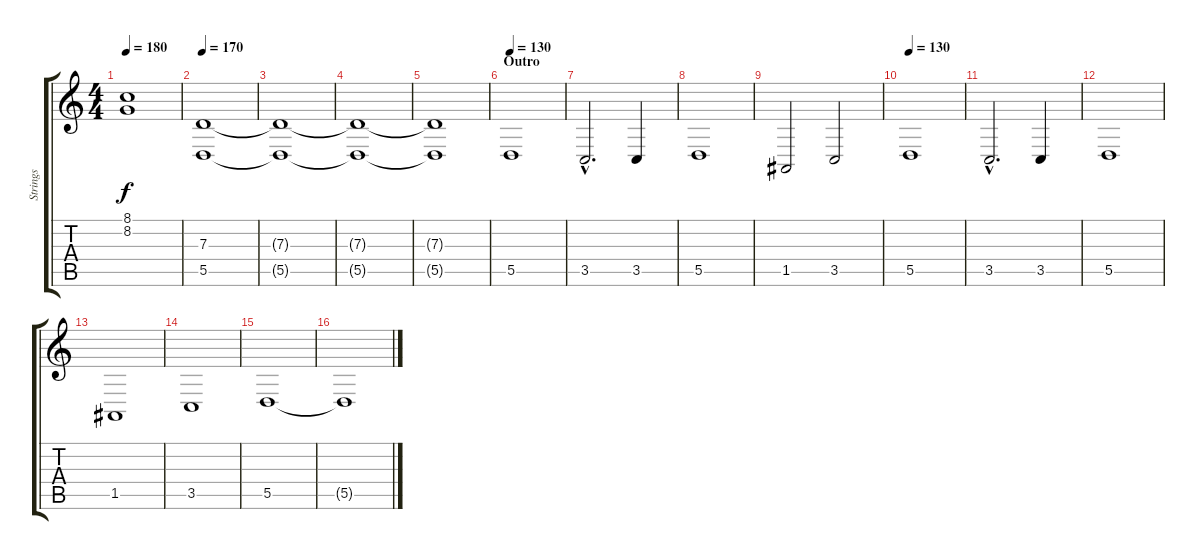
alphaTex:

\track ("Strings" "Strings") {instrument synthstrings2}
\staff {score tabs}
\tuning (E4 B3 G3 D3 A2 E2) {hide}
\ts (4 4)
\tempo 180
\clef g2
\ks c
(8.1{t} 8.2{t}).1{dy f} |
\tempo 170
(7.3 5.5).1 |
(7.3{t} 5.5{t}).1 |
(7.3{t} 5.5{t}).1{volume 10} |
(7.3{t} 5.5{t}).1 |
\section ("" "Outro")
\tempo 130
5.5.1{volume 10} |
3.5{hac}.2{d} 3.5.4 |
5.5.1 |
1.5.2 3.5.2 |
\tempo 130
5.5.1 |
3.5{hac}.2{d} 3.5.4 |
5.5.1 |
1.5.1 |
3.5.1 |
5.5.1 |
5.5{t}.1
